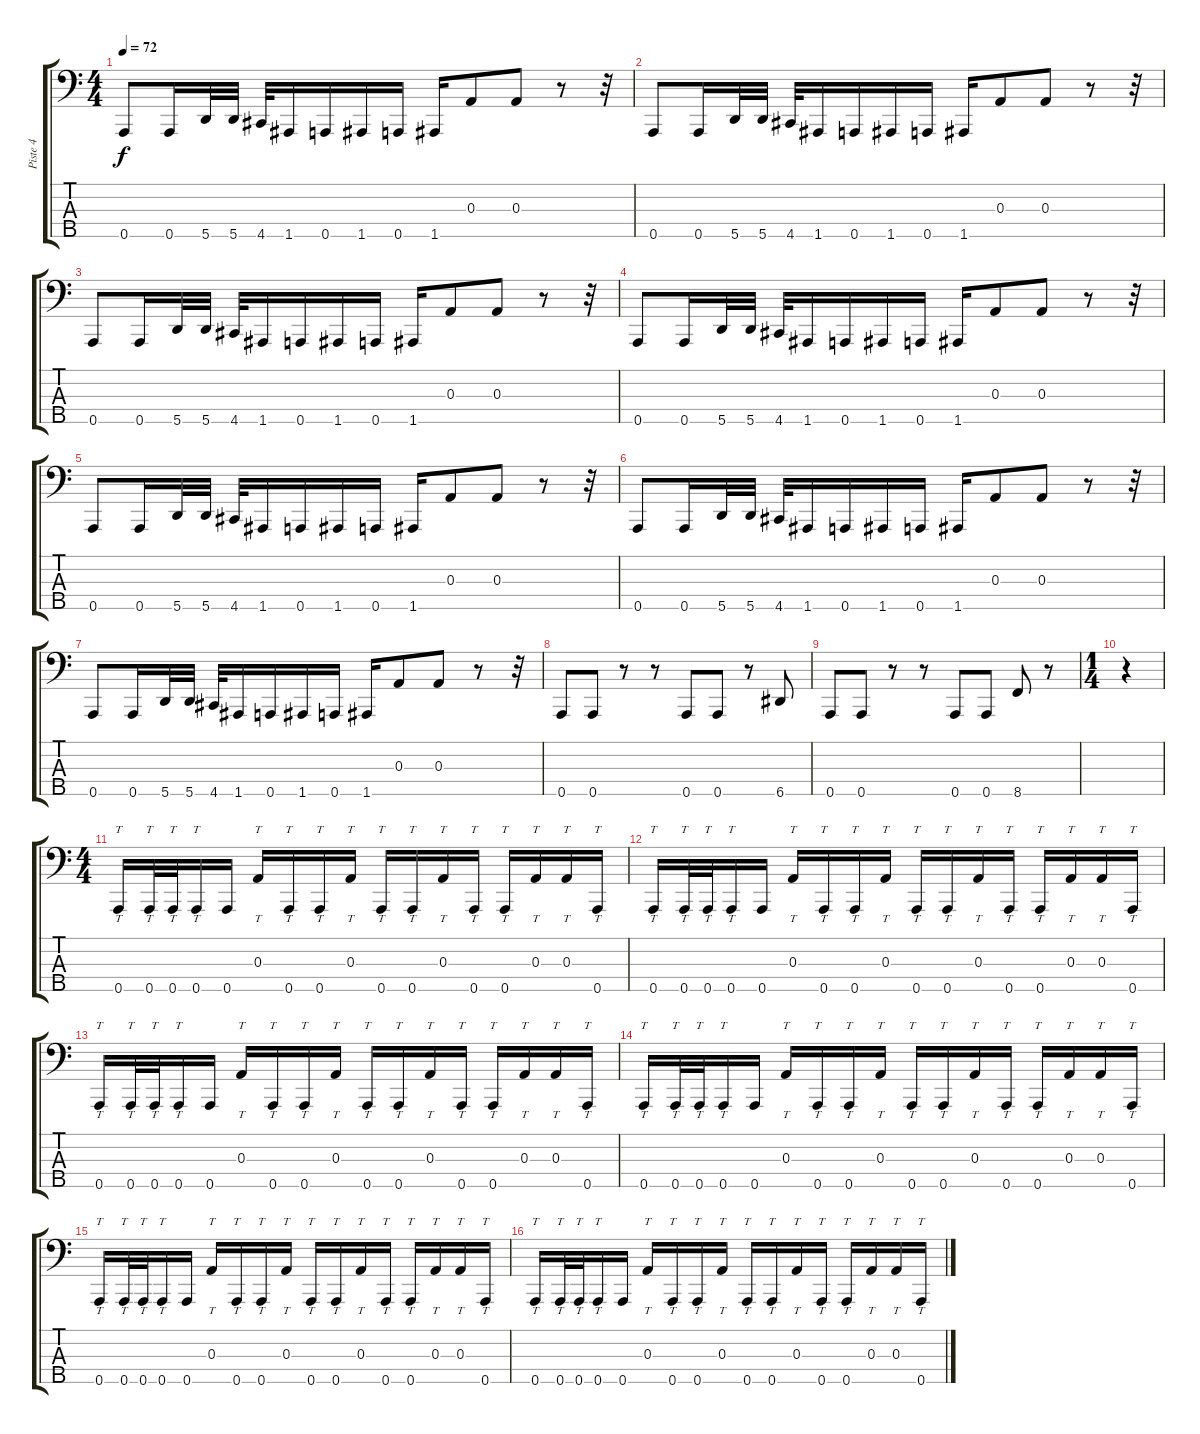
\track ("Piste 4" "Piste 4") {instrument electricbassfinger}
\staff {score tabs}
\tuning (G2 D2 A1 E1 A0) {hide}
\ts (4 4)
\tempo 72
\clef f4
\ks c
0.5.8{dy f} 0.5.16 5.5.32 5.5.32 4.5.32 1.5.16 0.5.16 1.5.16 0.5.16 1.5.16 0.3.8 0.3.8 r.8 r.32 |
0.5.8 0.5.16 5.5.32 5.5.32 4.5.32 1.5.16 0.5.16 1.5.16 0.5.16 1.5.16 0.3.8 0.3.8 r.8 r.32 |
0.5.8 0.5.16 5.5.32 5.5.32 4.5.32 1.5.16 0.5.16 1.5.16 0.5.16 1.5.16 0.3.8 0.3.8 r.8 r.32 |
0.5.8 0.5.16 5.5.32 5.5.32 4.5.32 1.5.16 0.5.16 1.5.16 0.5.16 1.5.16 0.3.8 0.3.8 r.8 r.32 |
0.5.8 0.5.16 5.5.32 5.5.32 4.5.32 1.5.16 0.5.16 1.5.16 0.5.16 1.5.16 0.3.8 0.3.8 r.8 r.32 |
0.5.8 0.5.16 5.5.32 5.5.32 4.5.32 1.5.16 0.5.16 1.5.16 0.5.16 1.5.16 0.3.8 0.3.8 r.8 r.32 |
0.5.8 0.5.16 5.5.32 5.5.32 4.5.32 1.5.16 0.5.16 1.5.16 0.5.16 1.5.16 0.3.8 0.3.8 r.8 r.32 |
0.5.8 0.5.8 r.8 r.8 0.5.8 0.5.8 r.8 6.5.8 |
0.5.8 0.5.8 r.8 r.8 0.5.8 0.5.8 8.5.8 r.8 |
\ts (1 4)
r.4 |
\ts (4 4)
0.5.16{tt} 0.5.32{tt} 0.5.32{tt} 0.5.16{tt} 0.5.16 0.3.16{tt} 0.5.16{tt} 0.5.16{tt} 0.3.16{tt} 0.5.16{tt} 0.5.16{tt} 0.3.16{tt} 0.5.16{tt} 0.5.16{tt} 0.3.16{tt} 0.3.16{tt} 0.5.16{tt} |
0.5.16{tt} 0.5.32{tt} 0.5.32{tt} 0.5.16{tt} 0.5.16 0.3.16{tt} 0.5.16{tt} 0.5.16{tt} 0.3.16{tt} 0.5.16{tt} 0.5.16{tt} 0.3.16{tt} 0.5.16{tt} 0.5.16{tt} 0.3.16{tt} 0.3.16{tt} 0.5.16{tt} |
0.5.16{tt} 0.5.32{tt} 0.5.32{tt} 0.5.16{tt} 0.5.16 0.3.16{tt} 0.5.16{tt} 0.5.16{tt} 0.3.16{tt} 0.5.16{tt} 0.5.16{tt} 0.3.16{tt} 0.5.16{tt} 0.5.16{tt} 0.3.16{tt} 0.3.16{tt} 0.5.16{tt} |
0.5.16{tt} 0.5.32{tt} 0.5.32{tt} 0.5.16{tt} 0.5.16 0.3.16{tt} 0.5.16{tt} 0.5.16{tt} 0.3.16{tt} 0.5.16{tt} 0.5.16{tt} 0.3.16{tt} 0.5.16{tt} 0.5.16{tt} 0.3.16{tt} 0.3.16{tt} 0.5.16{tt} |
0.5.16{tt} 0.5.32{tt} 0.5.32{tt} 0.5.16{tt} 0.5.16 0.3.16{tt} 0.5.16{tt} 0.5.16{tt} 0.3.16{tt} 0.5.16{tt} 0.5.16{tt} 0.3.16{tt} 0.5.16{tt} 0.5.16{tt} 0.3.16{tt} 0.3.16{tt} 0.5.16{tt} |
0.5.16{tt} 0.5.32{tt} 0.5.32{tt} 0.5.16{tt} 0.5.16 0.3.16{tt} 0.5.16{tt} 0.5.16{tt} 0.3.16{tt} 0.5.16{tt} 0.5.16{tt} 0.3.16{tt} 0.5.16{tt} 0.5.16{tt} 0.3.16{tt} 0.3.16{tt} 0.5.16{tt}
